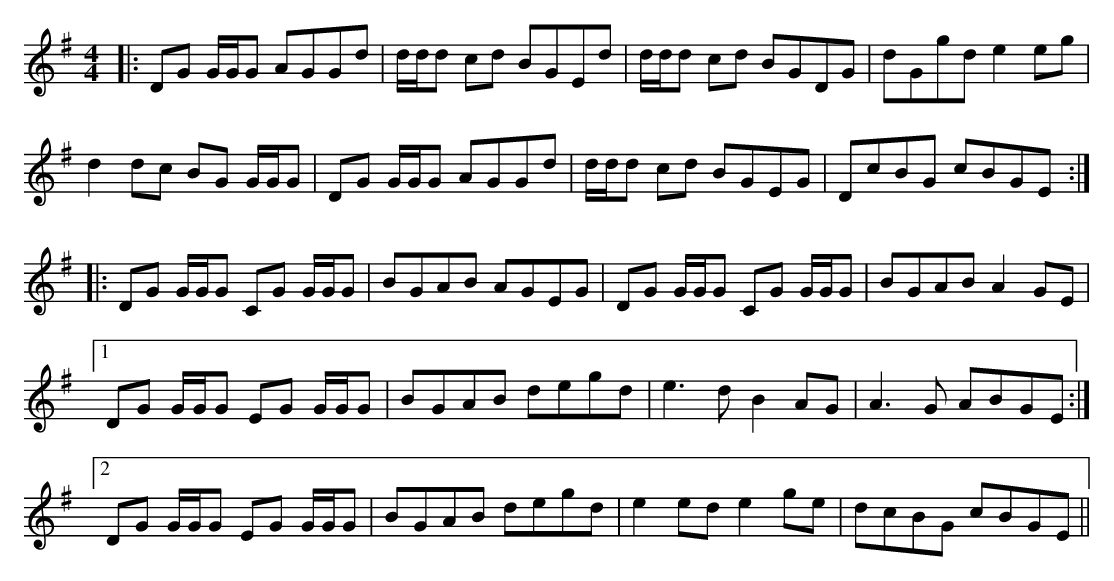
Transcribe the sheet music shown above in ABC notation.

X:1
M:4/4
K:G
|:DG G/G/G AGGd|d/d/d cd BGEd|d/d/d cd BGDG|dGgd e2 eg|
d2 dc BG G/G/G|DG G/G/G AGGd|d/d/d cd BGEG|DcBG cBGE:|
|:DG G/G/G CG G/G/G|BGAB AGEG|DG G/G/G CG G/G/G|BGAB A2GE|
[1 DG G/G/G EG G/G/G|BGAB degd|e3d B2 AG|A3G ABGE:|
[2 DG G/G/G EG G/G/G|BGAB degd|e2ed e2ge|dcBG cBGE||
